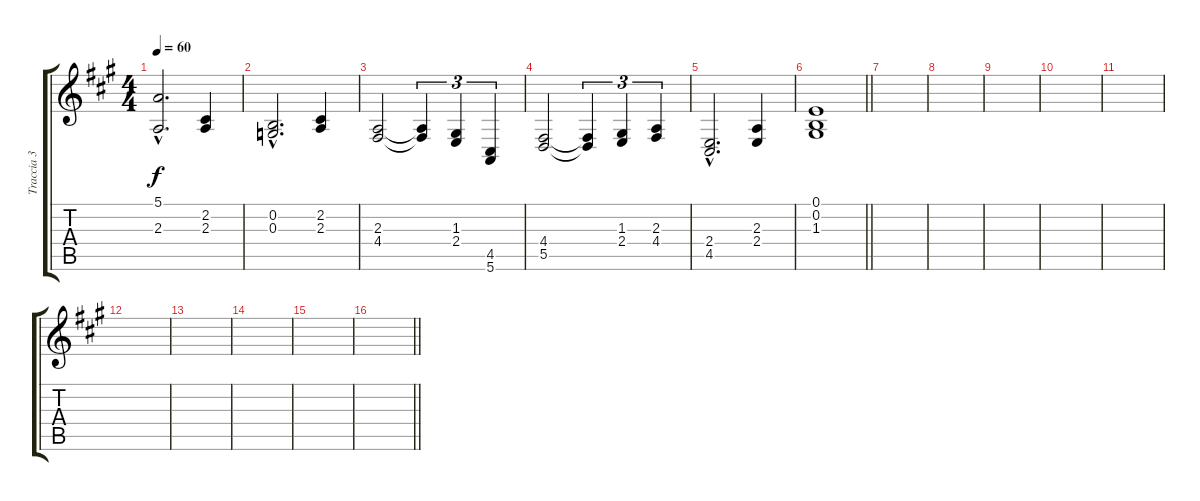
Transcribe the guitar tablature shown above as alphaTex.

\track ("Traccia 3" "Traccia 3") {instrument lead6voice}
\staff {score tabs}
\tuning (E4 B3 G3 D3 A2 E2) {hide}
\ts (4 4)
\tempo 60
\clef g2
\ks a
(5.1{hac} 2.3{hac}).2{d dy f} (2.2 2.3).4 |
(0.2{hac} 0.3{hac}).2{d} (2.2 2.3).4 |
(2.3 4.4).2 (2.3{t} 4.4{t}).4{tu (3 2)} (1.3 2.4).4{tu (3 2)} (4.5 5.6).4{tu (3 2)} |
(4.4 5.5).2 (4.4{t} 5.5{t}).4{tu (3 2)} (1.3 2.4).4{tu (3 2)} (2.3 4.4).4{tu (3 2)} |
(2.4{hac} 4.5{hac}).2{d} (2.3 2.4).4 |
\barLineRight lightlight
(0.1 0.2 1.3).1 |
|
|
|
|
|
|
|
|
|
\barLineRight lightlight
